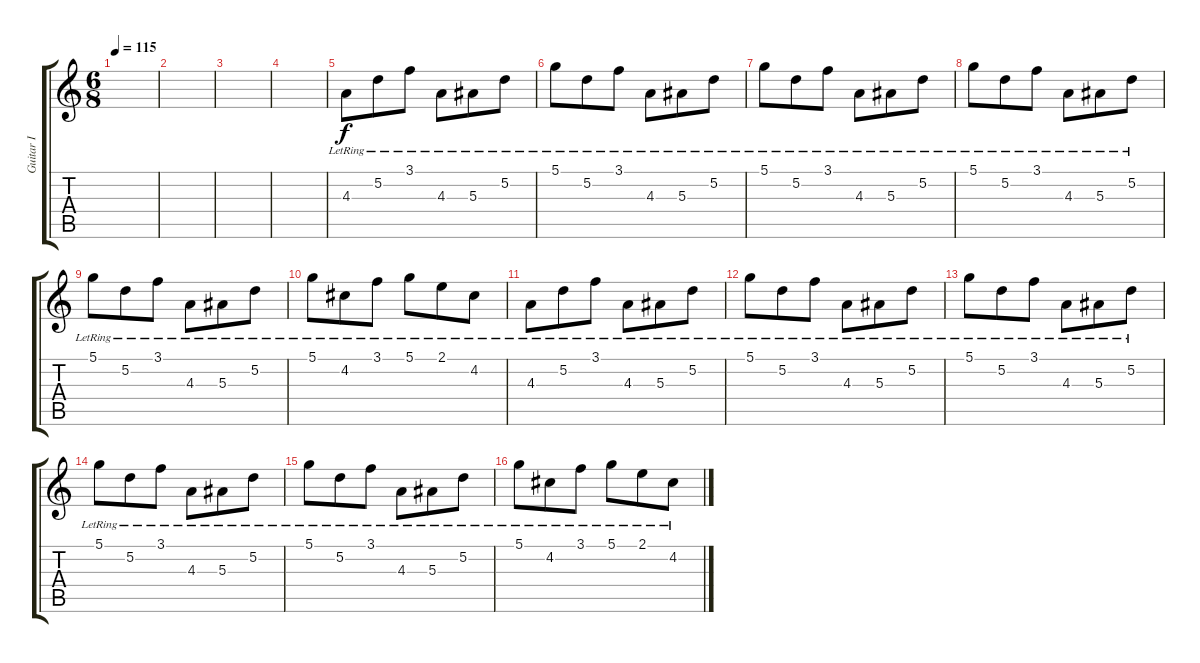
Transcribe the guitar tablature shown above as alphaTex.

\track ("Guitar I" "Guitar I") {instrument electricguitarclean}
\staff {score tabs}
\tuning (D4 A3 F3 C3 G2 C2) {hide}
\ts (6 8)
\tempo 115
\clef g2
\ks c
|
|
|
|
4.3{lr}.8{volume 8 balance 11 instrument electricguitarclean} 5.2{lr}.8 3.1{lr}.8 4.3{lr}.8 5.3{lr}.8 5.2{lr}.8 |
5.1{lr}.8 5.2{lr}.8 3.1{lr}.8 4.3{lr}.8 5.3{lr}.8 5.2{lr}.8 |
5.1{lr}.8 5.2{lr}.8 3.1{lr}.8 4.3{lr}.8 5.3{lr}.8 5.2{lr}.8 |
5.1{lr}.8 5.2{lr}.8 3.1{lr}.8 4.3{lr}.8 5.3{lr}.8 5.2{lr}.8 |
5.1{lr}.8 5.2{lr}.8 3.1{lr}.8 4.3{lr}.8 5.3{lr}.8 5.2{lr}.8 |
5.1{lr}.8 4.2{lr}.8 3.1{lr}.8 5.1{lr}.8 2.1{lr}.8 4.2{lr}.8 |
4.3{lr}.8 5.2{lr}.8 3.1{lr}.8 4.3{lr}.8 5.3{lr}.8 5.2{lr}.8 |
5.1{lr}.8 5.2{lr}.8 3.1{lr}.8 4.3{lr}.8 5.3{lr}.8 5.2{lr}.8 |
5.1{lr}.8 5.2{lr}.8 3.1{lr}.8 4.3{lr}.8 5.3{lr}.8 5.2{lr}.8 |
5.1{lr}.8 5.2{lr}.8 3.1{lr}.8 4.3{lr}.8 5.3{lr}.8 5.2{lr}.8 |
5.1{lr}.8 5.2{lr}.8 3.1{lr}.8 4.3{lr}.8 5.3{lr}.8 5.2{lr}.8 |
5.1{lr}.8 4.2{lr}.8 3.1{lr}.8 5.1{lr}.8 2.1{lr}.8 4.2{lr}.8
